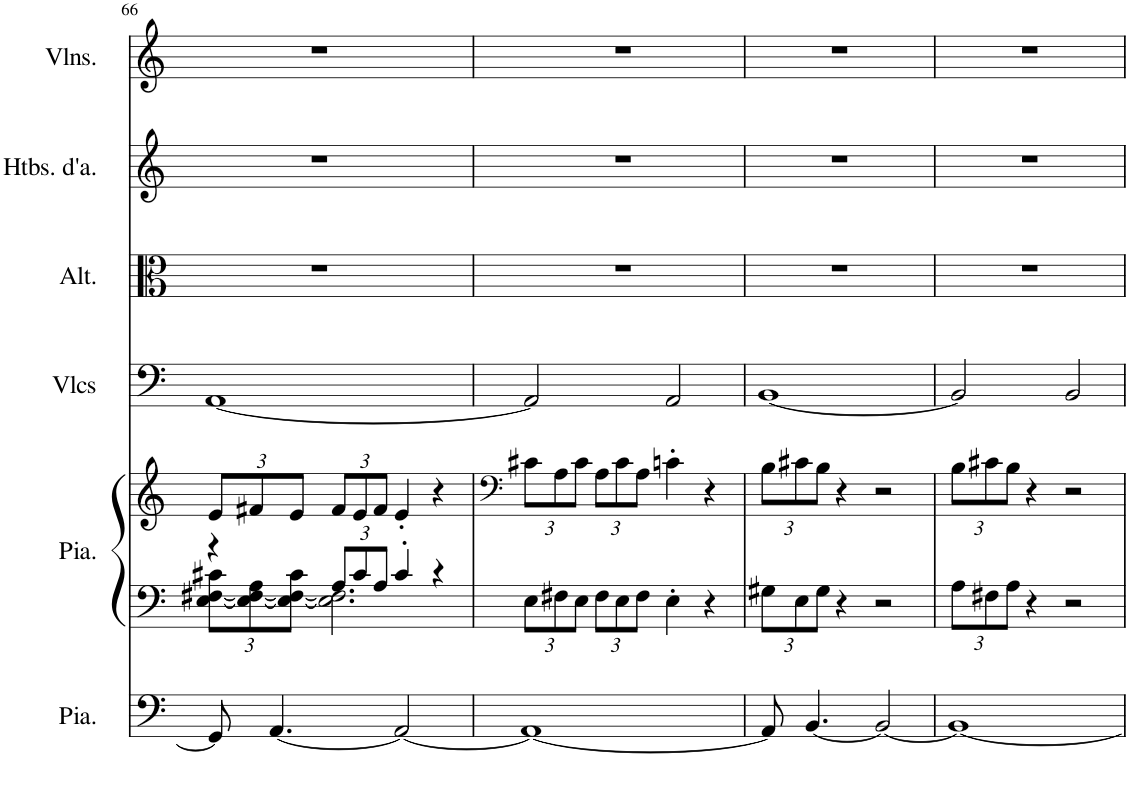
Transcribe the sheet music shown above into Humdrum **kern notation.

**kern	**kern	**kern	**kern	**kern	**kern	**kern
*part6	*part5	*part5	*part4	*part3	*part2	*part1
*staff7	*staff6	*staff5	*staff4	*staff3	*staff2	*staff1
*I"Piano, Pedals	*I"Piano, Organ	*	*I"Violoncelles, Bass	*I"Altos, Tenor	*I"Hautbois d'amour, Alto	*I"Violons, Soprano
*I'Pia.	*I'Pia.	*	*I'Vlcs	*I'Alt.	*I'Htbs. d'a.	*I'Vlns.
!!LO:PB:g=z
*clefF4	*clefF4	*clefG2	*clefF4	*clefC3	*clefG2	*clefG2
*	*	*	*	*	*Trd2c3	*
*k[]	*k[]	*k[]	*k[]	*k[]	*k[]	*k[]
*M4/4	*M4/4	*M4/4	*M4/4	*M4/4	*M4/4	*M4/4
=66	=66	=66	=66	=66	=66	=66
*	*^	*	*	*	*	*
*	*	*Xbrackettup	*Xbrackettup	*	*	*	*
8GG#/]	4r	[12E\ [12F#X\ 12c#X\L	12e/L	[1AA	1r	1r	1r
.	.	12E\_ 12F#\_ 12A\	12f#X/	.	.	.	.
[4.AA/	.	.	.	.	.	.	.
.	.	12E\_ 12F#\_ 12c#\J	12e/J	.	.	.	.
.	12A/L	2.E\] 2.F#\]	12f#/L	.	.	.	.
.	12c#/	.	12e/	.	.	.	.
.	12A/J	.	12f#/J	.	.	.	.
2AA/_	4c#'/	.	4e'/	.	.	.	.
.	4r	.	4r	.	.	.	.
*	*v	*v	*	*	*	*	*
=67	=67	=67	=67	=67	=67	=67
*	*	*clefF4	*	*	*	*
1AA_	12E\L	12c#X\L	2AA/]	1r	1r	1r
.	12F#X\	12A\	.	.	.	.
.	12E\J	12c#\J	.	.	.	.
.	12F#\L	12A\L	.	.	.	.
.	12E\	12c#\	.	.	.	.
.	12F#\J	12A\J	.	.	.	.
.	4E'\	4cn'\	2AA/	.	.	.
.	4r	4r	.	.	.	.
=68	=68	=68	=68	=68	=68	=68
8AA/]	12G#X\L	12B\L	[1BB	1r	1r	1r
.	12E\	12c#X\	.	.	.	.
[4.BB/	.	.	.	.	.	.
.	12G#\J	12B\J	.	.	.	.
.	4r	4r	.	.	.	.
2BB/_	2r	2r	.	.	.	.
=69	=69	=69	=69	=69	=69	=69
1BB_	12A\L	12B\L	2BB/]	1r	1r	1r
.	12F#X\	12c#X\	.	.	.	.
.	12A\J	12B\J	.	.	.	.
.	4r	4r	.	.	.	.
.	2r	2r	2BB/	.	.	.
=	=	=	=	=	=	=
*-	*-	*-	*-	*-	*-	*-
